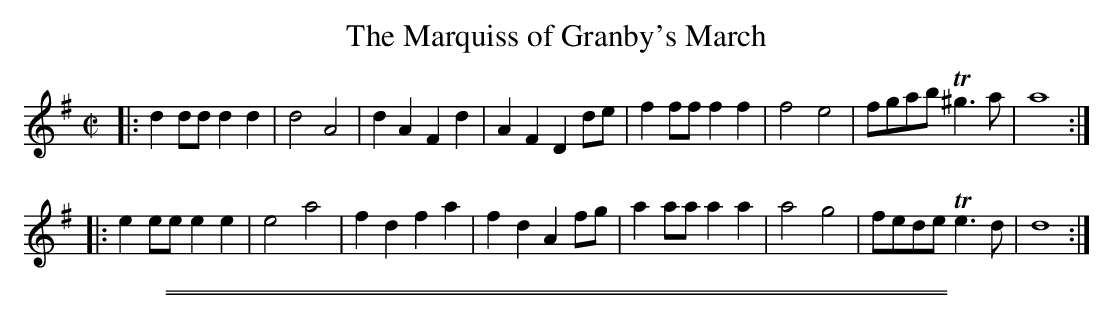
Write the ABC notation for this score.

X:1
T: The Marquiss of Granby's March
M: C|
L: 1/8
K: G
|:\
d2dd d2d2 | d4 A4 | d2A2 F2d2 | A2F2 D2de |\
f2ff f2f2 | f4 e4 | fgab T^g3a | a8 :|
|:\
e2ee e2e2 | e4 a4 | f2d2 f2a2 | f2d2 A2fg |\
a2aa a2a2 | a4 g4 | fede Te3d | d8 :|
